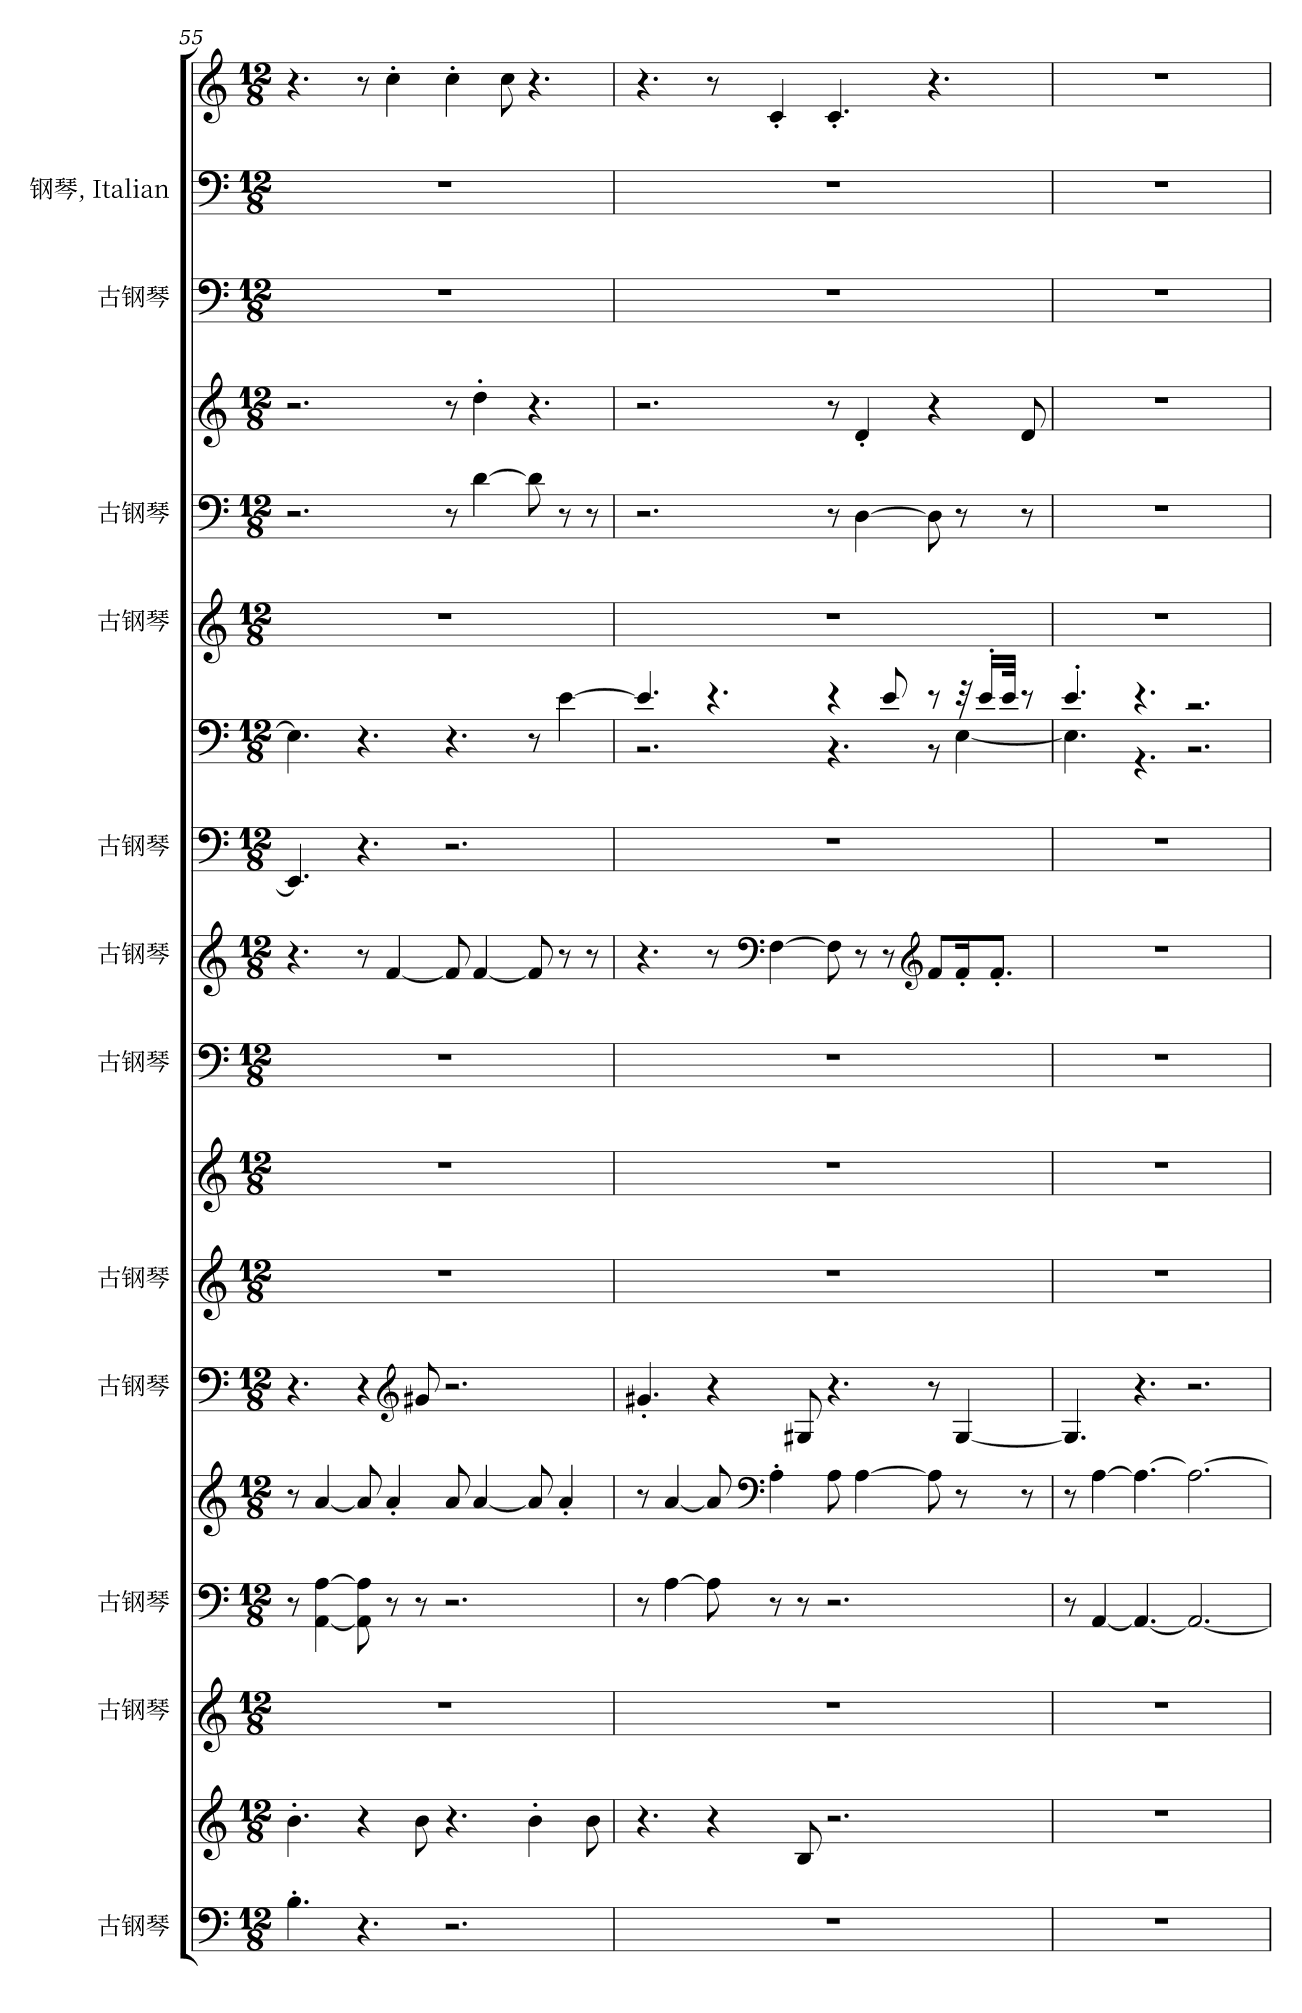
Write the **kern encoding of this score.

**kern	**kern	**kern	**kern	**kern	**kern	**kern	**kern	**kern	**kern	**kern	**kern	**kern	**kern	**kern	**kern	**kern	**kern
*part12	*part12	*part11	*part10	*part10	*part9	*part8	*part8	*part7	*part6	*part5	*part5	*part4	*part3	*part3	*part2	*part1	*part1
*staff18	*staff17	*staff16	*staff15	*staff14	*staff13	*staff12	*staff11	*staff10	*staff9	*staff8	*staff7	*staff6	*staff5	*staff4	*staff3	*staff2	*staff1
*I"古钢琴	*	*I"古钢琴	*I"古钢琴	*	*I"古钢琴	*I"古钢琴	*	*I"古钢琴	*I"古钢琴	*I"古钢琴	*	*I"古钢琴	*I"古钢琴	*	*I"古钢琴	*I"钢琴, Italian	*
!!LO:PB:g=z
*clefF4	*clefG2	*clefG2	*clefF4	*clefG2	*clefF4	*clefG2	*clefG2	*clefF4	*clefG2	*clefF4	*clefF4	*clefG2	*clefF4	*clefG2	*clefF4	*clefF4	*clefG2
*k[]	*k[]	*k[]	*k[]	*k[]	*k[]	*k[]	*k[]	*k[]	*k[]	*k[]	*k[]	*k[]	*k[]	*k[]	*k[]	*k[]	*k[]
*M12/8	*M12/8	*M12/8	*M12/8	*M12/8	*M12/8	*M12/8	*M12/8	*M12/8	*M12/8	*M12/8	*M12/8	*M12/8	*M12/8	*M12/8	*M12/8	*M12/8	*M12/8
=55	=55	=55	=55	=55	=55	=55	=55	=55	=55	=55	=55	=55	=55	=55	=55	=55	=55
4.B'\	4.b'\	1.r	8r	8r	4.r	1.r	1.r	1.r	4.r	4.EE/]	4.E\]	1.r	2.r	2.r	1.r	1.r	4.r
.	.	.	[4AA\ [4A\	[4a/	.	.	.	.	.	.	.	.	.	.	.	.	.
4.r	4r	.	8AA\] 8A\]	8a/]	4r	.	.	.	8r	4.r	4.r	.	.	.	.	.	8r
.	.	.	8r	4a'/	.	.	.	.	[4f/	.	.	.	.	.	.	.	4cc'\
*	*	*	*	*	*clefG2	*	*	*	*	*	*	*	*	*	*	*	*
.	8b\	.	8r	.	8g#X/	.	.	.	.	.	.	.	.	.	.	.	.
2.r	4.r	.	2.r	8a/	2.r	.	.	.	8f/]	2.r	4.r	.	8r	8r	.	.	4cc'\
.	.	.	.	[4a/	.	.	.	.	[4f/	.	.	.	[4d\	4dd'\	.	.	.
.	.	.	.	.	.	.	.	.	.	.	.	.	.	.	.	.	8cc\
.	4b'\	.	.	8a/]	.	.	.	.	8f/]	.	8r	.	8d\]	4.r	.	.	4.r
.	.	.	.	4a'/	.	.	.	.	8r	.	[4e\	.	8r	.	.	.	.
.	8b\	.	.	.	.	.	.	.	8r	.	.	.	8r	.	.	.	.
=56	=56	=56	=56	=56	=56	=56	=56	=56	=56	=56	=56	=56	=56	=56	=56	=56	=56
*	*	*	*	*	*	*	*	*	*	*	*^	*	*	*	*	*	*
1.r	4.r	1.r	8r	8r	4.g#X'/	1.r	1.r	1.r	4.r	1.r	4.e/]	2.r	1.r	2.r	2.r	1.r	1.r	4.r
.	.	.	[4A\	[4a/	.	.	.	.	.	.	.	.	.	.	.	.	.	.
.	4r	.	8A\]	8a/]	4r	.	.	.	8r	.	4.r	.	.	.	.	.	.	8r
*	*	*	*	*clefF4	*	*	*	*	*clefF4	*	*	*	*	*	*	*	*	*
.	.	.	8r	4A'\	.	.	.	.	[4F\	.	.	.	.	.	.	.	.	4c'/
.	8B/	.	8r	.	8G#X/	.	.	.	.	.	.	.	.	.	.	.	.	.
.	2.r	.	2.r	8A\	4.r	.	.	.	8F\]	.	4r	4.r	.	8r	8r	.	.	4.c'/
.	.	.	.	[4A\	.	.	.	.	8r	.	.	.	.	[4D\	4d'/	.	.	.
.	.	.	.	.	.	.	.	.	8r	.	8e/	.	.	.	.	.	.	.
*	*	*	*	*	*	*	*	*	*clefG2	*	*	*	*	*	*	*	*	*
.	.	.	.	8A\]	8r	.	.	.	8f/L	.	8r	8r	.	8D\]	4r	.	.	4.r
.	.	.	.	8r	[4G#/	.	.	.	16f'/K	.	32r	[4E\	.	8r	.	.	.	.
.	.	.	.	.	.	.	.	.	.	.	16e'/LL	.	.	.	.	.	.	.
.	.	.	.	.	.	.	.	.	8.f'/J	.	.	.	.	.	.	.	.	.
.	.	.	.	.	.	.	.	.	.	.	32e/JJk	.	.	.	.	.	.	.
.	.	.	.	8r	.	.	.	.	.	.	8r	.	.	8r	8d/	.	.	.
=57	=57	=57	=57	=57	=57	=57	=57	=57	=57	=57	=57	=57	=57	=57	=57	=57	=57	=57
1.r	1.r	1.r	8r	8r	4.G#/]	1.r	1.r	1.r	1.r	1.r	4.e'/	4.E\]	1.r	1.r	1.r	1.r	1.r	1.r
.	.	.	[4AA/	[4A\	.	.	.	.	.	.	.	.	.	.	.	.	.	.
.	.	.	4.AA/_	4.A\_	4.r	.	.	.	.	.	4.r	4.r	.	.	.	.	.	.
.	.	.	2.AA/_	2.A\_	2.r	.	.	.	.	.	2.r	2.r	.	.	.	.	.	.
*	*	*	*	*	*	*	*	*	*	*	*v	*v	*	*	*	*	*	*
=	=	=	=	=	=	=	=	=	=	=	=	=	=	=	=	=	=
*-	*-	*-	*-	*-	*-	*-	*-	*-	*-	*-	*-	*-	*-	*-	*-	*-	*-
